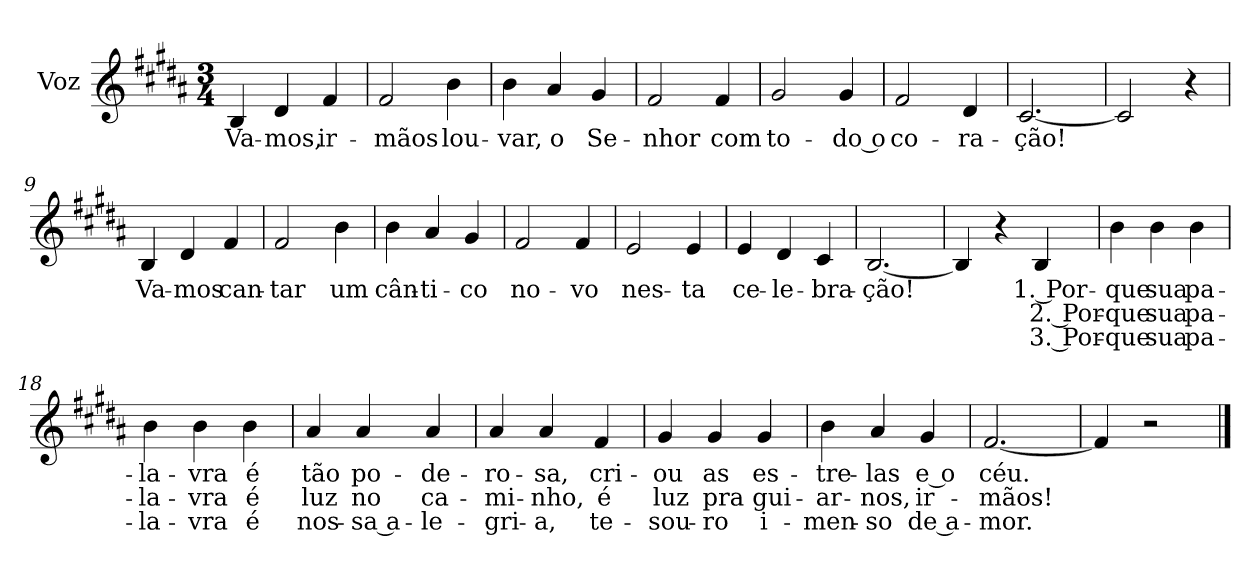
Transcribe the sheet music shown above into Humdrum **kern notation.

**kern	**text	**text	**text
*part1	*part1	*part1	*part1
*staff1	*staff1	*staff1	*staff1
*I"Voz	*	*	*
*I'Vo.	*	*	*
*clefG2	*	*	*
*k[f#c#g#d#a#]	*	*	*
*M3/4	*	*	*
=1	=1	=1	=1
!	!LO:LY:b	!	!
4B/	Va-	.	.
!	!LO:LY:b	!	!
4d#/	-mos,	.	.
!	!LO:LY:b	!	!
4f#/	ir-	.	.
=2	=2	=2	=2
!	!LO:LY:b	!	!
2f#/	-mãos	.	.
!	!LO:LY:b	!	!
4b\	lou-	.	.
=3	=3	=3	=3
!	!LO:LY:b	!	!
4b\	-var,	.	.
!	!LO:LY:b	!	!
4a#/	o	.	.
!	!LO:LY:b	!	!
4g#/	Se-	.	.
=4	=4	=4	=4
!	!LO:LY:b	!	!
2f#/	-nhor	.	.
!	!LO:LY:b	!	!
4f#/	com	.	.
=5	=5	=5	=5
!	!LO:LY:b	!	!
2g#/	to-	.	.
!	!LO:LY:b	!	!
4g#/	-do o	.	.
=6	=6	=6	=6
!	!LO:LY:b	!	!
2f#/	co-	.	.
!	!LO:LY:b	!	!
4d#/	-ra-	.	.
=7	=7	=7	=7
!	!LO:LY:b	!	!
[2.c#/	-ção!	.	.
=8	=8	=8	=8
2c#/]	.	.	.
4r	.	.	.
!!LO:LB:g=z
=9	=9	=9	=9
!	!LO:LY:b	!	!
4B/	Va-	.	.
!	!LO:LY:b	!	!
4d#/	-mos	.	.
!	!LO:LY:b	!	!
4f#/	can-	.	.
=10	=10	=10	=10
!	!LO:LY:b	!	!
2f#/	-tar	.	.
!	!LO:LY:b	!	!
4b\	um	.	.
=11	=11	=11	=11
!	!LO:LY:b	!	!
4b\	cân-	.	.
!	!LO:LY:b	!	!
4a#/	-ti-	.	.
!	!LO:LY:b	!	!
4g#/	-co	.	.
=12	=12	=12	=12
!	!LO:LY:b	!	!
2f#/	no-	.	.
!	!LO:LY:b	!	!
4f#/	-vo	.	.
=13	=13	=13	=13
!	!LO:LY:b	!	!
2e/	nes-	.	.
!	!LO:LY:b	!	!
4e/	-ta	.	.
=14	=14	=14	=14
!	!LO:LY:b	!	!
4e/	ce-	.	.
!	!LO:LY:b	!	!
4d#/	-le-	.	.
!	!LO:LY:b	!	!
4c#/	-bra-	.	.
=15	=15	=15	=15
!	!LO:LY:b	!	!
[2.B/	-ção!	.	.
=16	=16	=16	=16
4B/]	.	.	.
4r	.	.	.
!	!LO:LY:b	!LO:LY:b	!LO:LY:b
4B/	1. Por-	2. Por-	3. Por-
!!LO:LB:g=z
=17	=17	=17	=17
!	!LO:LY:b	!LO:LY:b	!LO:LY:b
4b\	-que	-que	-que
!	!LO:LY:b	!LO:LY:b	!LO:LY:b
4b\	sua	sua	sua
!	!LO:LY:b	!LO:LY:b	!LO:LY:b
4b\	pa-	pa-	pa-
=18	=18	=18	=18
!	!LO:LY:b	!LO:LY:b	!LO:LY:b
4b\	-la-	-la-	-la-
!	!LO:LY:b	!LO:LY:b	!LO:LY:b
4b\	-vra	-vra	-vra
!	!LO:LY:b	!LO:LY:b	!LO:LY:b
4b\	é	é	é
=19	=19	=19	=19
!	!LO:LY:b	!LO:LY:b	!LO:LY:b
4a#/	tão	luz	nos-
!	!LO:LY:b	!LO:LY:b	!LO:LY:b
4a#/	po-	no	-sa a-
!	!LO:LY:b	!LO:LY:b	!LO:LY:b
4a#/	-de-	ca-	-le-
=20	=20	=20	=20
!	!LO:LY:b	!LO:LY:b	!LO:LY:b
4a#/	-ro-	-mi-	-gri-
!	!LO:LY:b	!LO:LY:b	!LO:LY:b
4a#/	-sa,	-nho,	-a,
!	!LO:LY:b	!LO:LY:b	!LO:LY:b
4f#/	cri-	é	te-
!!LO:LB:g=z
=21	=21	=21	=21
!	!LO:LY:b	!LO:LY:b	!LO:LY:b
4g#/	-ou	luz	-sou-
!	!LO:LY:b	!LO:LY:b	!LO:LY:b
4g#/	as	pra	-ro
!	!LO:LY:b	!LO:LY:b	!LO:LY:b
4g#/	es-	gui-	i-
=22	=22	=22	=22
!	!LO:LY:b	!LO:LY:b	!LO:LY:b
4b\	-tre-	-ar-	-men-
!	!LO:LY:b	!LO:LY:b	!LO:LY:b
4a#/	-las	-nos,	-so
!	!LO:LY:b	!LO:LY:b	!LO:LY:b
4g#/	e o	ir-	de a-
=23	=23	=23	=23
!	!LO:LY:b	!LO:LY:b	!LO:LY:b
[2.f#/	céu.	-mãos!	-mor.
=24	=24	=24	=24
4f#/]	.	.	.
2r	.	.	.
==	==	==	==
*-	*-	*-	*-
